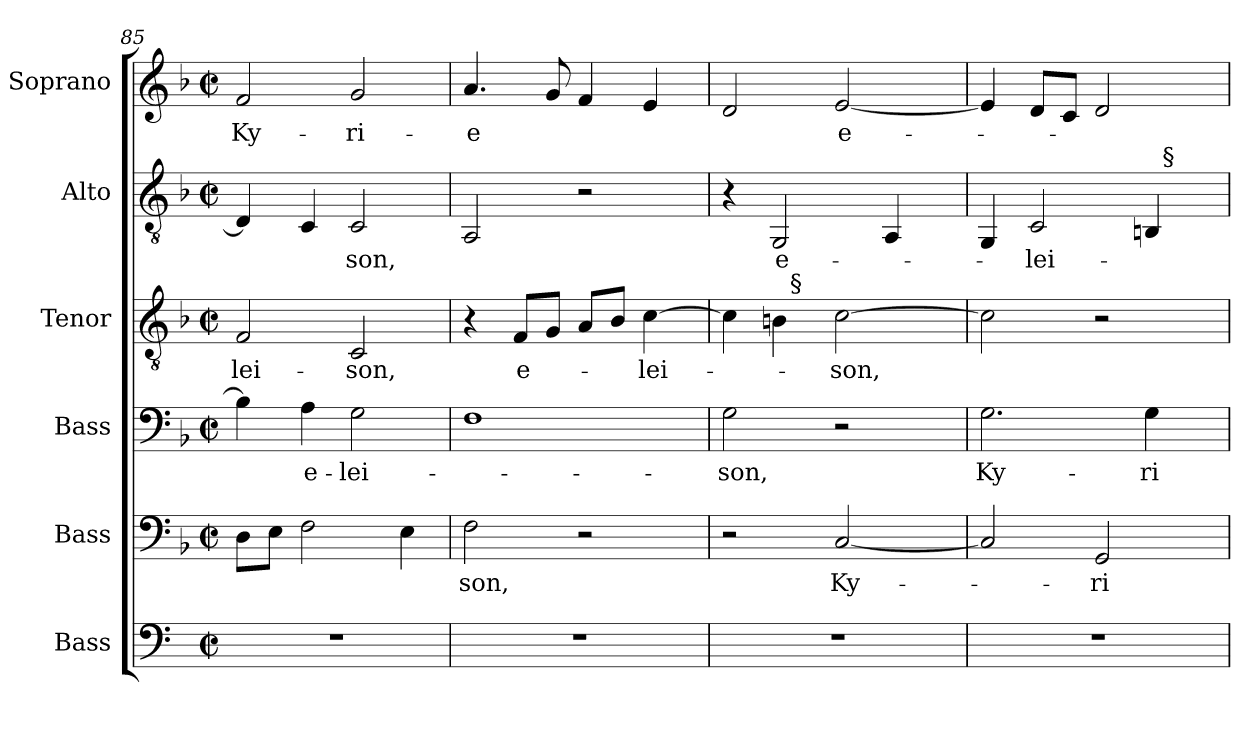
**kern	**kern	**text	**kern	**text	**kern	**text	**kern	**text	**kern	**text
*part6	*part5	*part5	*part4	*part4	*part3	*part3	*part2	*part2	*part1	*part1
*staff6	*staff5	*staff5	*staff4	*staff4	*staff3	*staff3	*staff2	*staff2	*staff1	*staff1
*I"Bass	*I"Bass	*	*I"Bass	*	*I"Tenor	*	*I"Alto	*	*I"Soprano	*
*I'B.	*I'B.	*	*I'B.	*	*I'T.	*	*I'A.	*	*I'S.	*
*clefF4	*clefF4	*	*clefF4	*	*clefGv2	*	*clefGv2	*	*clefG2	*
*	*	*	*	*	*ITrd7c12	*	*	*	*	*
*k[]	*k[b-]	*	*k[b-]	*	*k[b-]	*	*k[b-]	*	*k[b-]	*
*C:	*F:	*	*F:	*	*F:	*	*F:	*	*F:	*
*M2/2	*M2/2	*	*M2/2	*	*M2/2	*	*M2/2	*	*M2/2	*
*met(c|)	*met(c|)	*	*met(c|)	*	*met(c|)	*	*met(c|)	*	*met(c|)	*
=85	=85	=85	=85	=85	=85	=85	=85	=85	=85	=85
!	!	!	!	!	!	!LO:LY:b:color=#000000	!	!	!	!
!	!	!	!	!	!	!	!	!	!	!LO:LY:b:color=#000000
1r	8Di\L	.	4B-i\]	.	2FFi/	-lei-	4Di/]	.	2fi/	Ky-
.	8Ei\J	.	.	.	.	.	.	.	.	.
!	!	!	!	!LO:LY:b:color=#000000	!	!	!	!	!	!
.	2Fi\	.	4Ai\	e-	.	.	4Ci/	.	.	.
!	!	!	!	!LO:LY:b:color=#000000	!	!	!	!	!	!
!	!	!	!	!	!	!LO:LY:b:color=#000000	!	!	!	!
!	!	!	!	!	!	!	!	!LO:LY:b:color=#000000	!	!
!	!	!	!	!	!	!	!	!	!	!LO:LY:b:color=#000000
.	.	.	2Gi\	-lei-	2CCi/	-son,	2Ci/	-son,	2gi/	-ri-
.	4Ei\	.	.	.	.	.	.	.	.	.
=86	=86	=86	=86	=86	=86	=86	=86	=86	=86	=86
!	!	!LO:LY:b:color=#000000	!	!	!	!	!	!	!	!
!	!	!	!	!	!	!	!	!	!	!LO:LY:b:color=#000000
1r	2Fi\	-son,	1Fi	.	4r	.	2AAi/	.	4.ai/	-e
!	!	!	!	!	!	!LO:LY:b:color=#000000	!	!	!	!
.	.	.	.	.	8FFi/L	e-	.	.	.	.
.	.	.	.	.	8GGi/J	.	.	.	8gi/	.
.	2r	.	.	.	8AAi/L	.	2r	.	4fi/	.
.	.	.	.	.	8BB-i/J	.	.	.	.	.
!	!	!	!	!	!	!LO:LY:b:color=#000000	!	!	!	!
.	.	.	.	.	[4Ci\	-lei-	.	.	4ei/	.
=87	=87	=87	=87	=87	=87	=87	=87	=87	=87	=87
!	!	!	!	!LO:LY:b:color=#000000	!	!	!	!	!	!
*	*	*	*	*	*^	*	*	*	*	*
1r	2r	.	2Gi\	-son,	4Ci\]	4ryy	.	4r	.	2di/	.
!	!	!	!	!	!	!	!	!	!LO:LY:b:color=#000000	!	!
.	.	.	.	.	4BBi\	32ryy	.	2GGi/	e-	.	.
.	.	.	.	.	.	256ryy	.	.	.	.	.
!	!	!	!	!	!	!LO:TX:a:t=§	!	!	!	!	!
.	.	.	.	.	.	2ryy	.	.	.	.	.
!	!	!LO:LY:b:color=#000000	!	!	!	!	!	!	!	!	!
!	!	!	!	!	!	!	!LO:LY:b:color=#000000	!	!	!	!
!	!	!	!	!	!	!	!	!	!	!	!LO:LY:b:color=#000000
.	[2Ci/	Ky-	2r	.	[2Ci\	.	-son,	.	.	[2ei/	e-
.	.	.	.	.	.	.	.	4AAi/	.	.	.
.	.	.	.	.	.	8ryy	.	.	.	.	.
.	.	.	.	.	.	16ryy	.	.	.	.	.
.	.	.	.	.	.	64..ryy	.	.	.	.	.
*	*	*	*	*	*v	*v	*	*	*	*	*
=88	=88	=88	=88	=88	=88	=88	=88	=88	=88	=88
*	*	*	*	*	*^	*	*	*	*	*
!	!	!	!	!LO:LY:b:color=#000000	!	!	!	!	!	!	!
*	*	*	*	*	*v	*v	*	*^	*	*	*
1r	2Ci/]	.	2.Gi\	Ky-	2Ci\]	.	4GGi/	2ryy	.	4ei/]	.
!	!	!	!	!	!	!	!	!	!LO:LY:b:color=#000000	!	!
.	.	.	.	.	.	.	2Ci/	.	-lei-	8di/L	.
.	.	.	.	.	.	.	.	.	.	8ci/J	.
!	!	!LO:LY:b:color=#000000	!	!	!	!	!	!	!	!	!
.	2GGi/	-ri-	.	.	2r	.	.	4ryy	.	2di/	.
!	!	!	!	!LO:LY:b:color=#000000	!	!	!	!	!	!	!
.	.	.	4Gi\	-ri-	.	.	4BBni/	32ryy	.	.	.
.	.	.	.	.	.	.	.	256ryy	.	.	.
!	!	!	!	!	!	!	!	!LO:TX:a:t=§	!	!	!
.	.	.	.	.	.	.	.	8ryy	.	.	.
.	.	.	.	.	.	.	.	16ryy	.	.	.
.	.	.	.	.	.	.	.	64..ryy	.	.	.
*	*	*	*	*	*	*	*v	*v	*	*	*
=	=	=	=	=	=	=	=	=	=	=
*-	*-	*-	*-	*-	*-	*-	*-	*-	*-	*-
